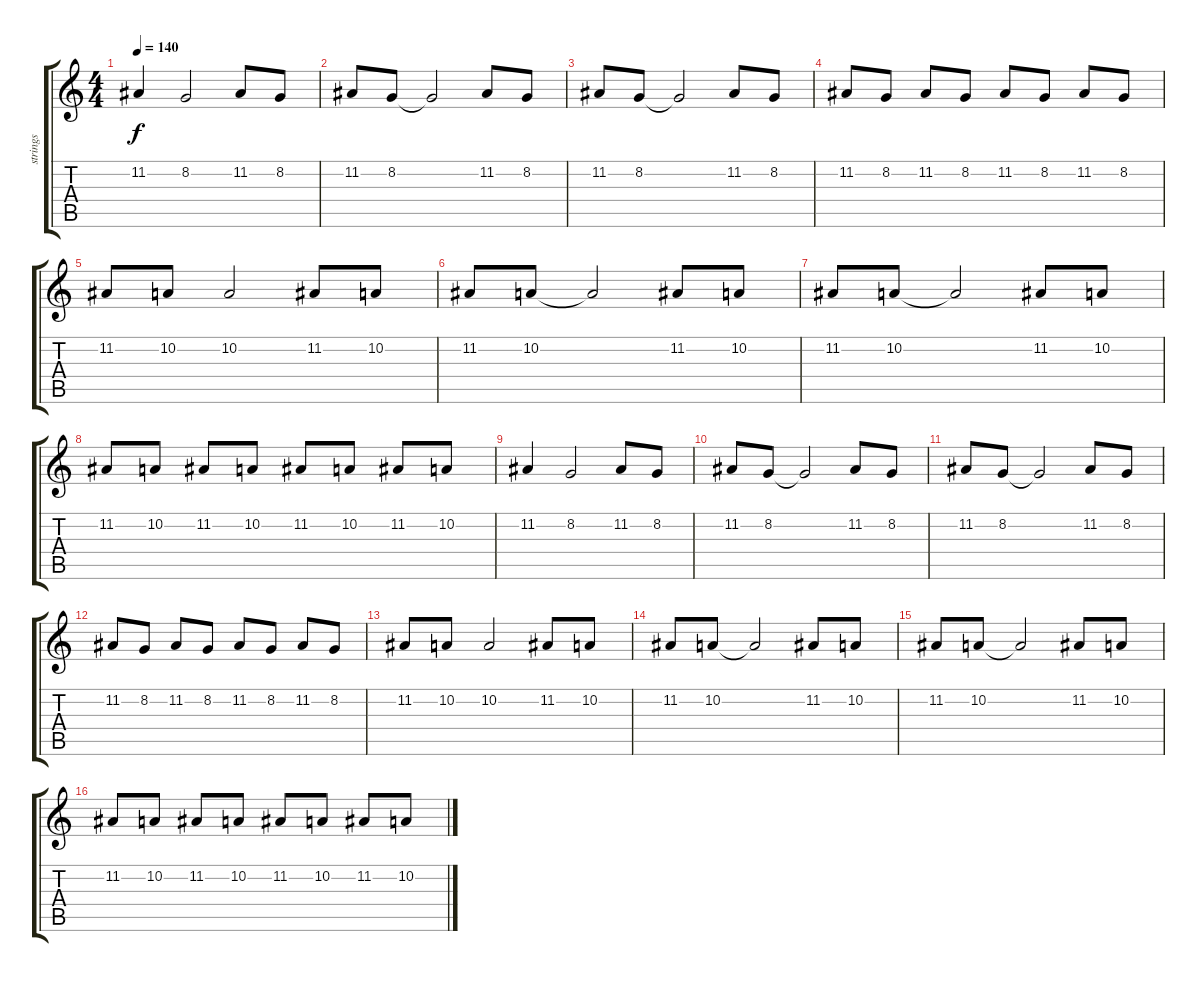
\track ("strings" "strings") {instrument violin}
\staff {score tabs}
\tuning (E4 B3 G3 D3 A2 E2) {hide}
\ts (4 4)
\tempo 140
\clef g2
\ks c
11.2.4{dy f} 8.2.2 11.2.8 8.2.8 |
11.2.8 8.2.8 8.2{t}.2 11.2.8 8.2.8 |
11.2.8 8.2.8 8.2{t}.2 11.2.8 8.2.8 |
11.2.8 8.2.8 11.2.8 8.2.8 11.2.8 8.2.8 11.2.8 8.2.8 |
11.2.8 10.2.8 10.2.2 11.2.8 10.2.8 |
11.2.8 10.2.8 10.2{t}.2 11.2.8 10.2.8 |
11.2.8 10.2.8 10.2{t}.2 11.2.8 10.2.8 |
11.2.8 10.2.8 11.2.8 10.2.8 11.2.8 10.2.8 11.2.8 10.2.8 |
11.2.4 8.2.2 11.2.8 8.2.8 |
11.2.8 8.2.8 8.2{t}.2 11.2.8 8.2.8 |
11.2.8 8.2.8 8.2{t}.2 11.2.8 8.2.8 |
11.2.8 8.2.8 11.2.8 8.2.8 11.2.8 8.2.8 11.2.8 8.2.8 |
11.2.8 10.2.8 10.2.2 11.2.8 10.2.8 |
11.2.8 10.2.8 10.2{t}.2 11.2.8 10.2.8 |
11.2.8 10.2.8 10.2{t}.2 11.2.8 10.2.8 |
11.2.8 10.2.8 11.2.8 10.2.8 11.2.8 10.2.8 11.2.8 10.2.8
